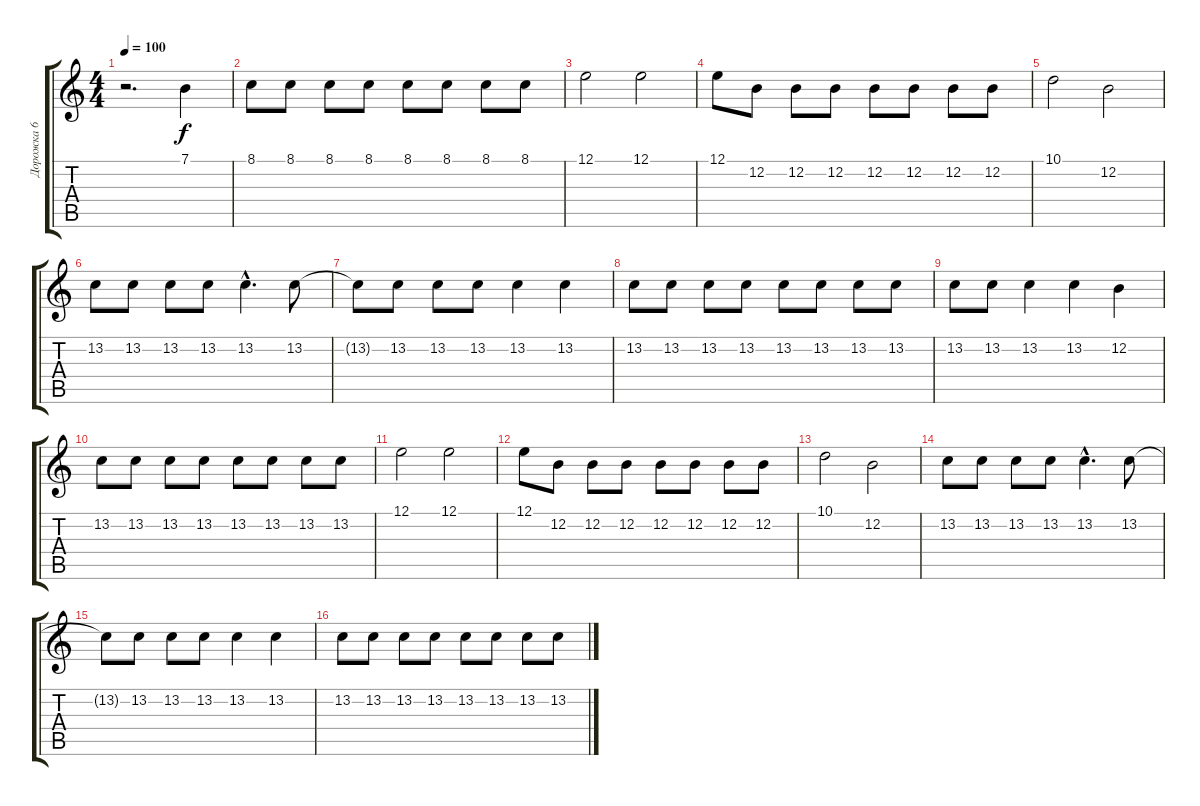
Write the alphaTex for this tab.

\track ("Дорожка 6" "Дорожка 6") {instrument stringensemble1}
\staff {score tabs}
\tuning (E4 B3 G3 D3 A2 E2) {hide}
\ts (4 4)
\tempo 100
\clef g2
\ks c
r.2{d dy f} 7.1.4 |
8.1.8 8.1.8 8.1.8 8.1.8 8.1.8 8.1.8 8.1.8 8.1.8 |
12.1.2 12.1.2 |
12.1.8 12.2.8 12.2.8 12.2.8 12.2.8 12.2.8 12.2.8 12.2.8 |
10.1.2 12.2.2 |
13.2.8 13.2.8 13.2.8 13.2.8 13.2{hac}.4{d} 13.2.8 |
13.2{t}.8 13.2.8 13.2.8 13.2.8 13.2.4 13.2.4 |
13.2.8 13.2.8 13.2.8 13.2.8 13.2.8 13.2.8 13.2.8 13.2.8 |
13.2.8 13.2.8 13.2.4 13.2.4 12.2.4 |
13.2.8 13.2.8 13.2.8 13.2.8 13.2.8 13.2.8 13.2.8 13.2.8 |
12.1.2 12.1.2 |
12.1.8 12.2.8 12.2.8 12.2.8 12.2.8 12.2.8 12.2.8 12.2.8 |
10.1.2 12.2.2 |
13.2.8 13.2.8 13.2.8 13.2.8 13.2{hac}.4{d} 13.2.8 |
13.2{t}.8 13.2.8 13.2.8 13.2.8 13.2.4 13.2.4 |
13.2.8 13.2.8 13.2.8 13.2.8 13.2.8 13.2.8 13.2.8 13.2.8
